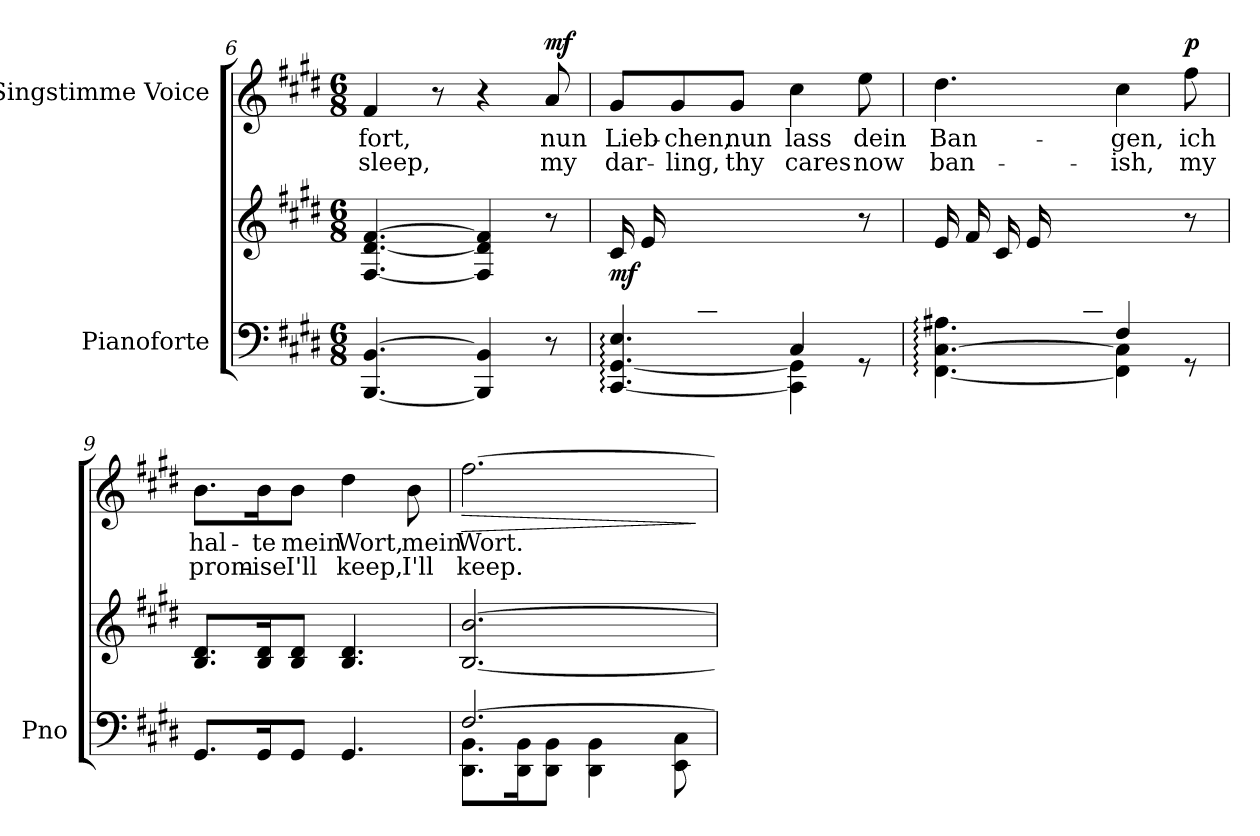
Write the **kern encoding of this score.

**kern	**kern	**dynam	**kern	**text	**text	**dynam
*part2	*part2	*part2	*part1	*part1	*part1	*part1
*staff3	*staff2	*staff2/3	*staff1	*staff1	*staff1	*staff1
*I"Pianoforte	*	*	*I"Singstimme Voice	*	*	*
*I'Pno	*	*	*	*	*	*
*clefF4	*clefG2	*	*clefG2	*	*	*
*k[f#c#g#d#]	*k[f#c#g#d#]	*	*k[f#c#g#d#]	*	*	*
*M6/8	*M6/8	*	*M6/8	*	*	*
=6	=6	=6	=6	=6	=6	=6
!	!	!	!	!LO:LY:b	!LO:LY:b	!
[4.BBB/ [4.BB/	[4.F#/ [4.d#/ [4.f#/	.	4f#/	fort,	-sleep,	.
.	.	.	8r	.	.	.
4BBB/] 4BB/]	4F#/] 4d#/] 4f#/]	.	4r	.	.	.
!	!	!	!	!LO:LY:b	!LO:LY:b	!LO:DY:a
8r	8r	.	8a/	nun	my	mf
=7	=7	=7	=7	=7	=7	=7
*^	*	*	*	*	*	*
!	!	!	!LO:DY:b	!	!LO:LY:b	!LO:LY:b	!
8ryy	[4.CC#/: [4.GG#/: 4.E/:	(>16c#/LL	mf	8g#/L	Lieb-	dar-	.
.	.	16e/	.	.	.	.	.
!	!	!	!	!	!LO:LY:b	!LO:LY:b	!
16G#/	.	2ryy	.	8g#/	-chen,	-ling,	.
16c#/	.	.	.	.	.	.	.
!	!	!	!	!	!LO:LY:b	!LO:LY:b	!
16E/	.	.	.	8g#/J	nun	thy	.
16G#/JJ	.	.	.	.	.	.	.
!	!	!	!	!	!LO:LY:b	!LO:LY:b	!
4C#/)	4CC#\] 4GG#\]	.	.	4cc#\	lass	cares	.
!	!	!	!	!	!LO:LY:b	!LO:LY:b	!
8ryy	8rGG	8r	.	8ee\	dein	now	.
=8	=8	=8	=8	=8	=8	=8	=8
!	!	!	!	!	!LO:LY:b	!LO:LY:b	!
4ryy	[4.FF#\: [4.C#\: 4.A#X\:	(>16e/LL	.	4.dd#\	Ban-	ban-	.
.	.	16f#/	.	.	.	.	.
.	.	16c#/	.	.	.	.	.
.	.	16e/	.	.	.	.	.
16A#X/	.	4.ryy	.	.	.	.	.
16c#/JJ	.	.	.	.	.	.	.
!	!	!	!	!	!LO:LY:b	!LO:LY:b	!
4F#/)	4FF#\] 4C#\]	.	.	4cc#\	-gen,	-ish,	.
!	!	!	!	!	!LO:LY:b	!LO:LY:b	!LO:DY:a
8ryy	8rGG	8r	.	8ff#\	ich	my	p
!!LO:LB:g=z
=9	=9	=9	=9	=9	=9	=9	=9
!	!	!	!	!	!LO:LY:b	!LO:LY:b	!
*v	*v	*	*	*	*	*	*
8.GG#/L	8.B/ 8.d#/L	.	8.b\L	hal-	prom-	.
!	!	!	!	!LO:LY:b	!LO:LY:b	!
16GG#/K	16B/ 16d#/K	.	16b\K	-te	-ise	.
!	!	!	!	!LO:LY:b	!LO:LY:b	!
8GG#/J	8B/ 8d#/J	.	8b\J	mein	I'll	.
!	!	!	!	!LO:LY:b	!LO:LY:b	!
4.GG#/	4.B/ 4.d#/	.	4dd#\	Wort,	keep,	.
!	!	!	!	!LO:LY:b	!LO:LY:b	!
.	.	.	8b\	mein	I'll	.
=10	=10	=10	=10	=10	=10	=10
*^	*^	*	*	*	*	*
!	!	!	!	!	!	!LO:LY:b	!LO:LY:b	!LO:HP:b
[2.F#/	8.DD#\ 8.BB\L	[2.B/ [2.b/	4ryy	.	[2.ff#\	Wort.	keep.	>
.	16DD#\ 16BB\K	.	.	.	.	.	.	.
.	8DD#\ 8BB\J	.	8ryy	.	.	.	.	.
.	4DD#\ 4BB\	.	8ryy	.	.	.	.	.
.	.	.	8ryy	.	.	.	.	.
.	8EE\ 8C#\	.	8ryy	.	.	.	.	.
*v	*v	*	*	*	*	*	*	*
*	*v	*v	*	*	*	*	*
.	.	.	.	.	.	]
=	=	=	=	=	=	=
*-	*-	*-	*-	*-	*-	*-
